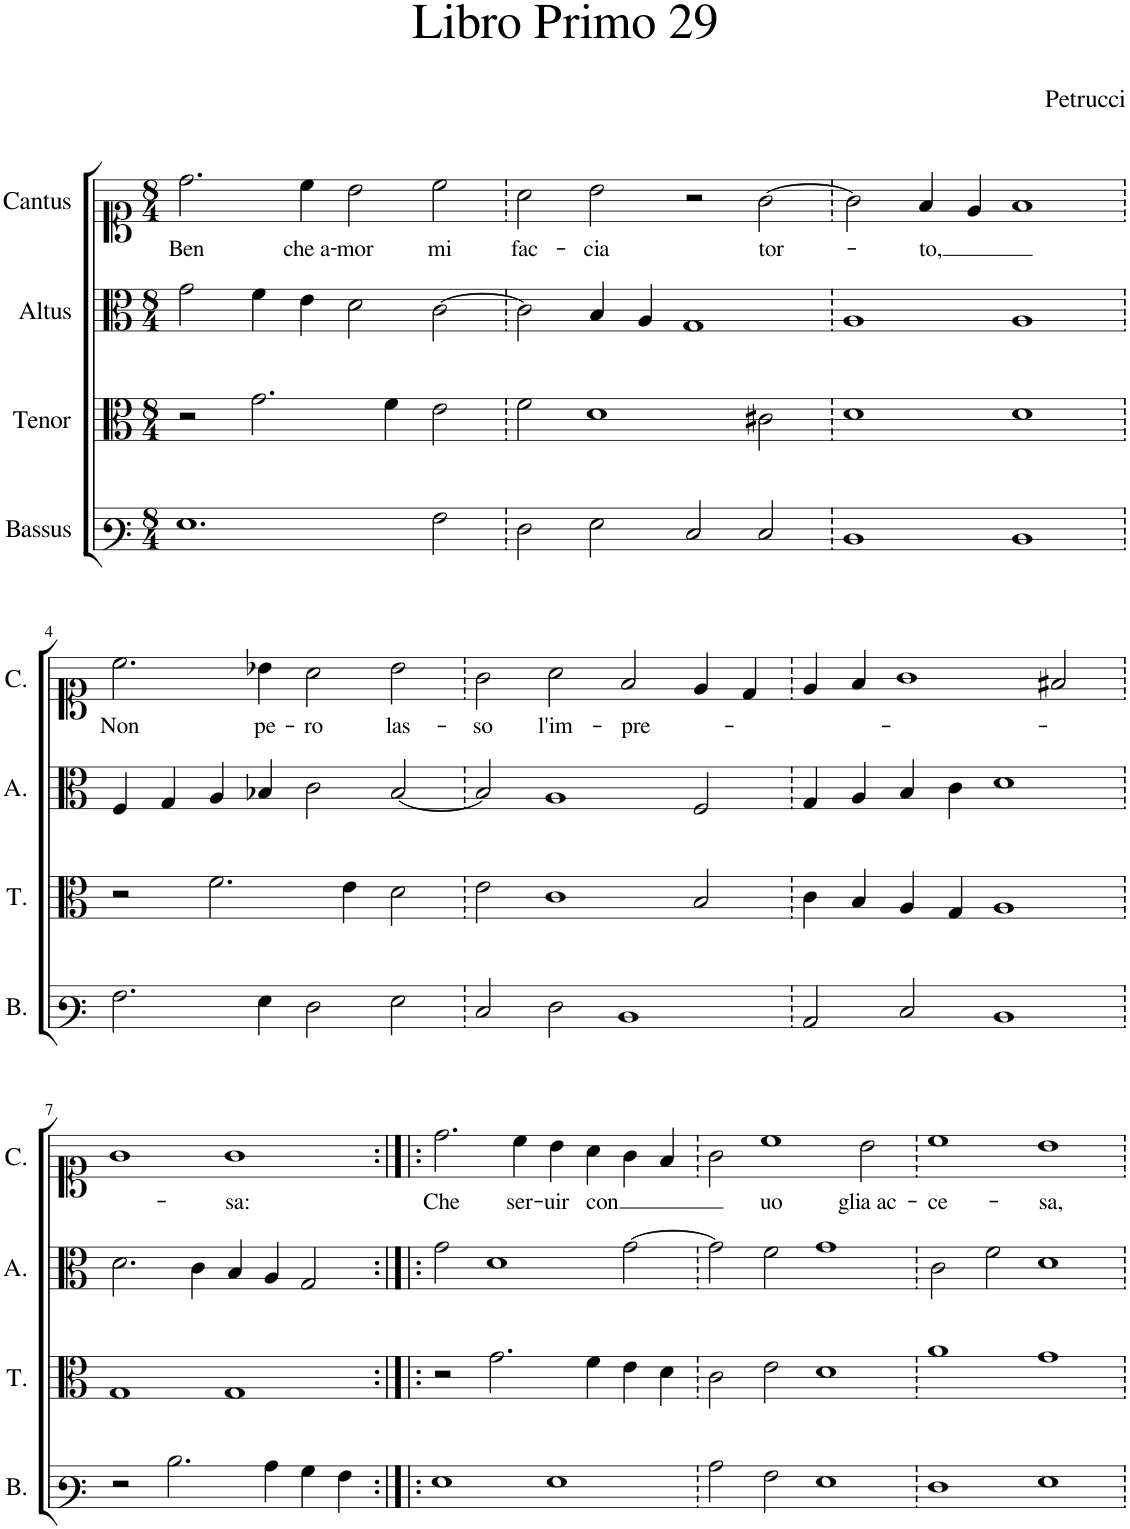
**kern	**kern	**kern	**kern	**text
*part4	*part3	*part2	*part1	*part1
*staff4	*staff3	*staff2	*staff1	*staff1
*I"Bassus	*I"Tenor	*I"Altus	*I"Cantus	*
*I'B.	*I'T.	*I'A.	*I'C.	*
*clefF3	*clefC3	*clefC3	*clefC1	*
*k[]	*k[]	*k[]	*k[]	*
*M8/4	*M8/4	*M8/4	*M8/4	*
=1	=1	=1	=1	=1
!	!	!	!	!LO:LY:b
1.G	2r	2g\	2.dd\	Ben
.	2.g\	4f\	.	.
!	!	!	!	!LO:LY:b
.	.	4e\	4cc\	che a-
!	!	!	!	!LO:LY:b
.	.	2d\	2b\	-mor
.	4f\	.	.	.
!	!	!	!	!LO:LY:b
2A\	2e\	[2c\	2cc\	mi
=2	=2	=2	=2	=2
!	!	!	!	!LO:LY:b
2F\	2f\	2c\]	2a\	fac-
!	!	!	!	!LO:LY:b
2G\	1d	4B/	2b\	-cia
.	.	4A/	.	.
2E/	.	1G	2r	.
!	!	!	!	!LO:LY:b
2E/	2c#X\	.	[2g\	tor-
=3	=3	=3	=3	=3
1D	1d	1A	2g\]	.
!	!	!	!	!LO:LY:b
.	.	.	4f/	-to,
.	.	.	4e/	.
1D	1d	1A	1f	.
!!LO:LB:g=z
=4	=4	=4	=4	=4
!	!	!	!	!LO:LY:b
2.A\	2r	4F/	2.cc\	Non
.	.	4G/	.	.
.	2.f\	4A/	.	.
!	!	!	!	!LO:LY:b
4G\	.	4B-X/	4b-X\	pe-
!	!	!	!	!LO:LY:b
2F\	.	2c\	2a\	-ro
.	4e\	.	.	.
!	!	!	!	!LO:LY:b
2G\	2d\	[2B-/	2b-\	las-
=5	=5	=5	=5	=5
!	!	!	!	!LO:LY:b
2E/	2e\	2B-/]	2g\	-so
!	!	!	!	!LO:LY:b
2F\	1c	1A	2a\	l'im-
!	!	!	!	!LO:LY:b
1D	.	.	2f/	-pre-
.	2B/	2F/	4e/	.
.	.	.	4d/	.
=6	=6	=6	=6	=6
2C/	4c\	4G/	4e/	.
.	4B/	4A/	4f/	.
2E/	4A/	4B/	1g	.
.	4G/	4c\	.	.
1D	1A	1d	.	.
.	.	.	2f#X/	.
!!LO:LB:g=z
=7	=7	=7	=7	=7
2r	1G	2.d\	1g	.
2.d\	.	.	.	.
.	.	4c\	.	.
!	!	!	!	!LO:LY:b
.	1G	4B/	1g	-sa:
4c\	.	4A/	.	.
4B\	.	2G/	.	.
4A\	.	.	.	.
=8:|!|:	=8:|!|:	=8:|!|:	=8:|!|:	=8:|!|:
!	!	!	!	!LO:LY:b
1G	2r	2g\	2.dd\	Che
.	2.g\	1d	.	.
!	!	!	!	!LO:LY:b
.	.	.	4cc\	ser-
!	!	!	!	!LO:LY:b
1G	.	.	4b\	-uir
!	!	!	!	!LO:LY:b
.	4f\	.	4a\	-con
.	4e\	[2g\	4g\	.
.	4d\	.	4f/	.
=9	=9	=9	=9	=9
2c\	2c\	2g\]	2g\	.
!	!	!	!	!LO:LY:b
2A\	2e\	2f\	1cc	uo
1G	1d	1g	.	.
!	!	!	!	!LO:LY:b
.	.	.	2b\	glia ac-
=10	=10	=10	=10	=10
!	!	!	!	!LO:LY:b
1F	1a	2c\	1cc	-ce-
.	.	2f\	.	.
!	!	!	!	!LO:LY:b
1G	1g	1d	1b	-sa,
=	=	=	=	=
*-	*-	*-	*-	*-
